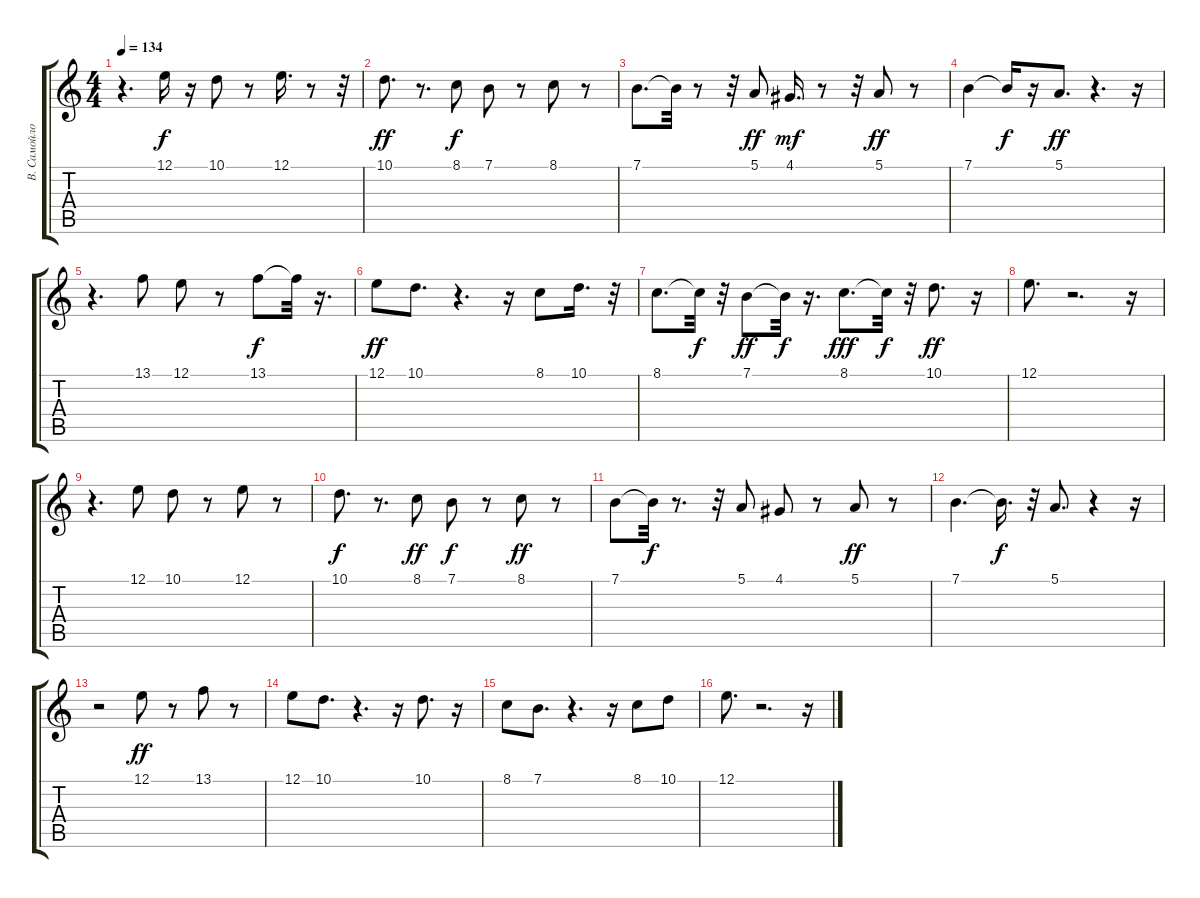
\track ("В. Самойлов (вокал)" "В. Самойло") {instrument clarinet}
\staff {score tabs}
\tuning (E4 B3 G3 D3 A2 E2) {hide}
\ts (4 4)
\tempo 134
\clef g2
\ks c
r.4{d dy f} 12.1.16 r.16 10.1.8 r.8 12.1.16{d} r.8 r.32 |
10.1.8{d dy ff} r.8{d} 8.1.8{dy f} 7.1.8 r.8 8.1.8 r.8 |
7.1.8{d} 7.1{t}.32 r.8 r.32 5.1.8{dy ff} 4.1.16{d dy mf} r.8 r.32 5.1.8{dy ff} r.8 |
7.1.4 7.1{t}.16{dy f} r.16 5.1.8{d dy ff} r.4{d} r.16 |
r.4{d} 13.1.8 12.1.8 r.8 13.1.8{dy f} 13.1{t}.32 r.16{d} |
12.1.8{dy ff} 10.1.8{d} r.4{d} r.16 8.1.8 10.1.16{d} r.32 |
8.1.8{d} 8.1{t}.32{dy f} r.32 7.1.8{dy ff} 7.1{t}.32{dy f} r.16{d} 8.1.8{d dy fff} 8.1{t}.32{dy f} r.32 10.1.8{d dy ff} r.16 |
12.1.8{d} r.2{d} r.16 |
r.4{d} 12.1.8 10.1.8 r.8 12.1.8 r.8 |
10.1.8{d dy f} r.8{d} 8.1.8{dy ff} 7.1.8{dy f} r.8 8.1.8{dy ff} r.8 |
7.1.8 7.1{t}.32{dy f} r.8{d} r.32 5.1.8 4.1.8 r.8 5.1.8{dy ff} r.8 |
7.1.4{d} 7.1{t}.16{d dy f} r.32 5.1.8{d} r.4 r.16 |
r.2 12.1.8{dy ff} r.8 13.1.8 r.8 |
12.1.8 10.1.8{d} r.4{d} r.16 10.1.8{d} r.16 |
8.1.8 7.1.8{d} r.4{d} r.16 8.1.8 10.1.8 |
12.1.8{d} r.2{d} r.16
